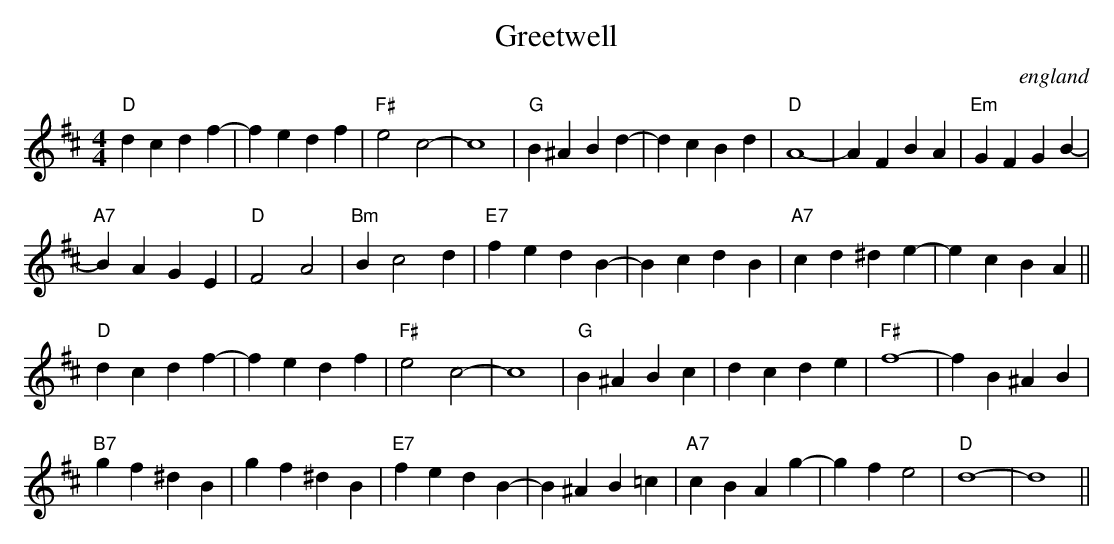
X:1
T:Greetwell
O:england
M:4/4
L:1/4
K:D
"D"dc df-|fe df|"F#"e2 c2-|c4|"G"B^A Bd-|dc Bd|"D"A4-|AF BA|"Em"GF GB-|
"A7"BA GE|"D"F2 A2|"Bm"Bc2d|"E7"fe dB-|Bc dB|"A7"cd ^de-|ec BA||
"D"dc df-|fe df|"F#"e2 c2-|c4|"G"B^A Bc|dc de|"F#"f4-|fB ^AB|
"B7"gf ^dB|gf ^dB|"E7"fe dB-|B^A B=c|"A7"cB Ag-|gf e2|"D"d4-|d4||
